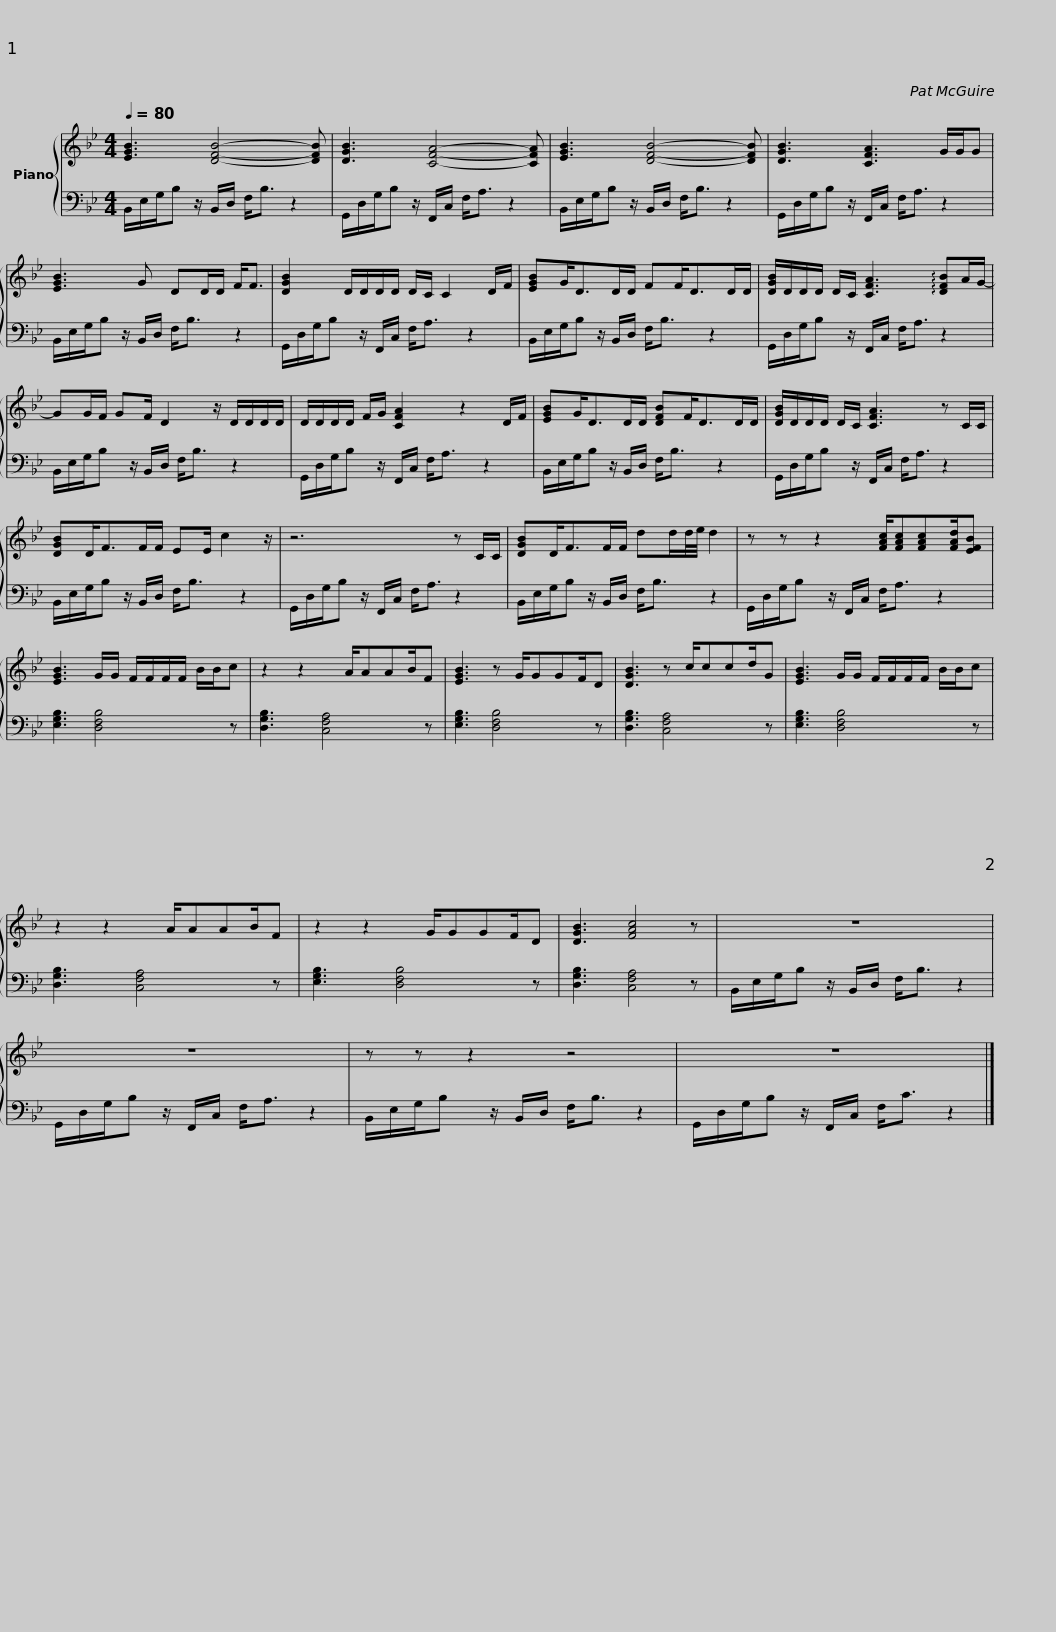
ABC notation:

X:1
%%score { 1 | 2 }
L:1/8
Q:1/4=80
M:4/4
I:linebreak $
K:Bb
V:1 treble
V:2 bass
V:1
 [EGB]3 [DFB]4- [DFB] | [DGB]3 [CFA]4- [CFA] | [EGB]3 [DFB]4- [DFB] | [DGB]3 [CFA]3 G/G/G |$ [EGB]3 G DD/D/ F<F | %5
 [DGB]2 D/D/D/D/ D/C/ C2 D/F/ | [EGB]G<DD/D/ FF<DD/D/ |$ [DGB]/D/D/D/ D/C/ [CFA]3 !arpeggio![DFB]A/G/- | GG/F/ GF/ D2 z/ D/D/D/D/ | D/D/D/D/ F/G/ [CFA]2 z2 D/F/ |$ %10
 [EGB]G<DD/D/ [DFB]F<DD/D/ | [DGB]/D/D/D/ D/C/ [CFA]3 z C/C/ | [DGB]D<FF/F/ EE/ c2 z/ |$ z6 z C/C/ | [DGB]D<FF/F/ dd/d/4e/4 d2 | %15
 z z z2 [FAc]/[FAc][FAc][FAd]/[EFB] |$ [EGB]3 G/G/ F/F/F/F/ B/B/c | z2 z2 A/AAB/F | [EGB]3 z G/GGF/D | [DGB]3 z c/ccd/G | %20
 [EGB]3 G/G/ F/F/F/F/ B/B/c |$ z2 z2 A/AAB/F | z2 z2 G/GGF/D | [DGB]3 [FAc]4 z | z8 | %25
 z8 |$ z z z2 z4 | z8 |] %28
V:2
 B,,/E,/G,/B, z/ B,,/D,/ F,<B, z2 | G,,/D,/G,/B, z/ F,,/C,/ F,<A, z2 | B,,/E,/G,/B, z/ B,,/D,/ F,<B, z2 | G,,/D,/G,/B, z/ F,,/C,/ F,<A, z2 |$ B,,/E,/G,/B, z/ B,,/D,/ F,<B, z2 | %5
 G,,/D,/G,/B, z/ F,,/C,/ F,<A, z2 | B,,/E,/G,/B, z/ B,,/D,/ F,<B, z2 |$ G,,/D,/G,/B, z/ F,,/C,/ F,<A, z2 | B,,/E,/G,/B, z/ B,,/D,/ F,<B, z2 | G,,/D,/G,/B, z/ F,,/C,/ F,<A, z2 |$ %10
 B,,/E,/G,/B, z/ B,,/D,/ F,<B, z2 | G,,/D,/G,/B, z/ F,,/C,/ F,<A, z2 | B,,/E,/G,/B, z/ B,,/D,/ F,<B, z2 |$ G,,/D,/G,/B, z/ F,,/C,/ F,<A, z2 | B,,/E,/G,/B, z/ B,,/D,/ F,<B, z2 | %15
 G,,/D,/G,/B, z/ F,,/C,/ F,<A, z2 |$ [E,G,B,]3 [D,F,B,]4 z | [D,G,B,]3 [C,F,A,]4 z | [E,G,B,]3 [D,F,B,]4 z | [D,G,B,]3 [C,F,A,]4 z | %20
 [E,G,B,]3 [D,F,B,]4 z |$ [D,G,B,]3 [C,F,A,]4 z | [E,G,B,]3 [D,F,B,]4 z | [D,G,B,]3 [C,F,A,]4 z | B,,/E,/G,/B, z/ B,,/D,/ F,<B, z2 | %25
 G,,/D,/G,/B, z/ F,,/C,/ F,<A, z2 |$ B,,/E,/G,/B, z/ B,,/D,/ F,<B, z2 | G,,/D,/G,/B, z/ F,,/C,/ F,<C z2 |] %28
